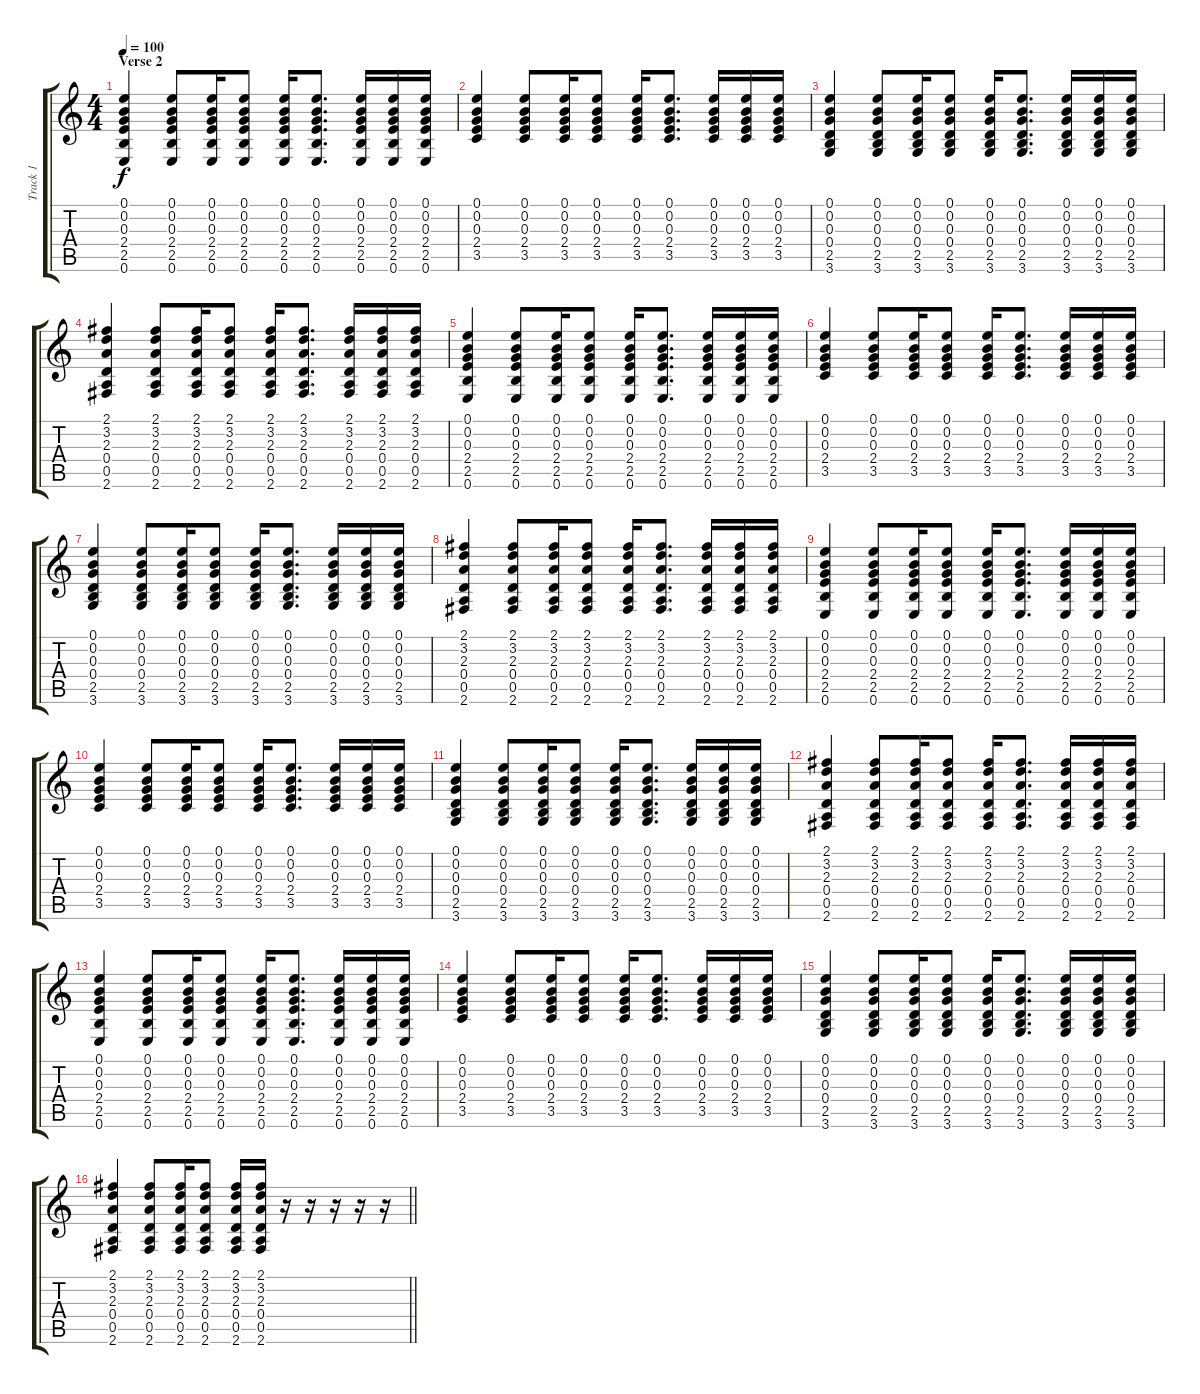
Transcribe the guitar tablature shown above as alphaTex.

\track ("Track 1" "Track 1") {instrument distortionguitar}
\staff {score tabs}
\tuning (E4 B3 G3 D3 A2 E2) {hide}
\ts (4 4)
\section ("" "Verse 2")
\tempo 100
\clef g2
\ks c
(0.1 0.2 0.3 2.4 2.5 0.6).4{dy f} (0.1 0.2 0.3 2.4 2.5 0.6).8 (0.1 0.2 0.3 2.4 2.5 0.6).16 (0.1 0.2 0.3 2.4 2.5 0.6).8 (0.1 0.2 0.3 2.4 2.5 0.6).16 (0.1 0.2 0.3 2.4 2.5 0.6).8{d} (0.1 0.2 0.3 2.4 2.5 0.6).16 (0.1 0.2 0.3 2.4 2.5 0.6).16 (0.1 0.2 0.3 2.4 2.5 0.6).16 |
(0.1 0.2 0.3 2.4 3.5).4 (0.1 0.2 0.3 2.4 3.5).8 (0.1 0.2 0.3 2.4 3.5).16 (0.1 0.2 0.3 2.4 3.5).8 (0.1 0.2 0.3 2.4 3.5).16 (0.1 0.2 0.3 2.4 3.5).8{d} (0.1 0.2 0.3 2.4 3.5).16 (0.1 0.2 0.3 2.4 3.5).16 (0.1 0.2 0.3 2.4 3.5).16 |
(0.1 0.2 0.3 0.4 2.5 3.6).4 (0.1 0.2 0.3 0.4 2.5 3.6).8 (0.1 0.2 0.3 0.4 2.5 3.6).16 (0.1 0.2 0.3 0.4 2.5 3.6).8 (0.1 0.2 0.3 0.4 2.5 3.6).16 (0.1 0.2 0.3 0.4 2.5 3.6).8{d} (0.1 0.2 0.3 0.4 2.5 3.6).16 (0.1 0.2 0.3 0.4 2.5 3.6).16 (0.1 0.2 0.3 0.4 2.5 3.6).16 |
(2.1 3.2 2.3 0.4 0.5 2.6).4 (2.1 3.2 2.3 0.4 0.5 2.6).8 (2.1 3.2 2.3 0.4 0.5 2.6).16 (2.1 3.2 2.3 0.4 0.5 2.6).8 (2.1 3.2 2.3 0.4 0.5 2.6).16 (2.1 3.2 2.3 0.4 0.5 2.6).8{d} (2.1 3.2 2.3 0.4 0.5 2.6).16 (2.1 3.2 2.3 0.4 0.5 2.6).16 (2.1 3.2 2.3 0.4 0.5 2.6).16 |
(0.1 0.2 0.3 2.4 2.5 0.6).4 (0.1 0.2 0.3 2.4 2.5 0.6).8 (0.1 0.2 0.3 2.4 2.5 0.6).16 (0.1 0.2 0.3 2.4 2.5 0.6).8 (0.1 0.2 0.3 2.4 2.5 0.6).16 (0.1 0.2 0.3 2.4 2.5 0.6).8{d} (0.1 0.2 0.3 2.4 2.5 0.6).16 (0.1 0.2 0.3 2.4 2.5 0.6).16 (0.1 0.2 0.3 2.4 2.5 0.6).16 |
(0.1 0.2 0.3 2.4 3.5).4 (0.1 0.2 0.3 2.4 3.5).8 (0.1 0.2 0.3 2.4 3.5).16 (0.1 0.2 0.3 2.4 3.5).8 (0.1 0.2 0.3 2.4 3.5).16 (0.1 0.2 0.3 2.4 3.5).8{d} (0.1 0.2 0.3 2.4 3.5).16 (0.1 0.2 0.3 2.4 3.5).16 (0.1 0.2 0.3 2.4 3.5).16 |
(0.1 0.2 0.3 0.4 2.5 3.6).4 (0.1 0.2 0.3 0.4 2.5 3.6).8 (0.1 0.2 0.3 0.4 2.5 3.6).16 (0.1 0.2 0.3 0.4 2.5 3.6).8 (0.1 0.2 0.3 0.4 2.5 3.6).16 (0.1 0.2 0.3 0.4 2.5 3.6).8{d} (0.1 0.2 0.3 0.4 2.5 3.6).16 (0.1 0.2 0.3 0.4 2.5 3.6).16 (0.1 0.2 0.3 0.4 2.5 3.6).16 |
(2.1 3.2 2.3 0.4 0.5 2.6).4 (2.1 3.2 2.3 0.4 0.5 2.6).8 (2.1 3.2 2.3 0.4 0.5 2.6).16 (2.1 3.2 2.3 0.4 0.5 2.6).8 (2.1 3.2 2.3 0.4 0.5 2.6).16 (2.1 3.2 2.3 0.4 0.5 2.6).8{d} (2.1 3.2 2.3 0.4 0.5 2.6).16 (2.1 3.2 2.3 0.4 0.5 2.6).16 (2.1 3.2 2.3 0.4 0.5 2.6).16 |
(0.1 0.2 0.3 2.4 2.5 0.6).4 (0.1 0.2 0.3 2.4 2.5 0.6).8 (0.1 0.2 0.3 2.4 2.5 0.6).16 (0.1 0.2 0.3 2.4 2.5 0.6).8 (0.1 0.2 0.3 2.4 2.5 0.6).16 (0.1 0.2 0.3 2.4 2.5 0.6).8{d} (0.1 0.2 0.3 2.4 2.5 0.6).16 (0.1 0.2 0.3 2.4 2.5 0.6).16 (0.1 0.2 0.3 2.4 2.5 0.6).16 |
(0.1 0.2 0.3 2.4 3.5).4 (0.1 0.2 0.3 2.4 3.5).8 (0.1 0.2 0.3 2.4 3.5).16 (0.1 0.2 0.3 2.4 3.5).8 (0.1 0.2 0.3 2.4 3.5).16 (0.1 0.2 0.3 2.4 3.5).8{d} (0.1 0.2 0.3 2.4 3.5).16 (0.1 0.2 0.3 2.4 3.5).16 (0.1 0.2 0.3 2.4 3.5).16 |
(0.1 0.2 0.3 0.4 2.5 3.6).4 (0.1 0.2 0.3 0.4 2.5 3.6).8 (0.1 0.2 0.3 0.4 2.5 3.6).16 (0.1 0.2 0.3 0.4 2.5 3.6).8 (0.1 0.2 0.3 0.4 2.5 3.6).16 (0.1 0.2 0.3 0.4 2.5 3.6).8{d} (0.1 0.2 0.3 0.4 2.5 3.6).16 (0.1 0.2 0.3 0.4 2.5 3.6).16 (0.1 0.2 0.3 0.4 2.5 3.6).16 |
(2.1 3.2 2.3 0.4 0.5 2.6).4 (2.1 3.2 2.3 0.4 0.5 2.6).8 (2.1 3.2 2.3 0.4 0.5 2.6).16 (2.1 3.2 2.3 0.4 0.5 2.6).8 (2.1 3.2 2.3 0.4 0.5 2.6).16 (2.1 3.2 2.3 0.4 0.5 2.6).8{d} (2.1 3.2 2.3 0.4 0.5 2.6).16 (2.1 3.2 2.3 0.4 0.5 2.6).16 (2.1 3.2 2.3 0.4 0.5 2.6).16 |
(0.1 0.2 0.3 2.4 2.5 0.6).4 (0.1 0.2 0.3 2.4 2.5 0.6).8 (0.1 0.2 0.3 2.4 2.5 0.6).16 (0.1 0.2 0.3 2.4 2.5 0.6).8 (0.1 0.2 0.3 2.4 2.5 0.6).16 (0.1 0.2 0.3 2.4 2.5 0.6).8{d} (0.1 0.2 0.3 2.4 2.5 0.6).16 (0.1 0.2 0.3 2.4 2.5 0.6).16 (0.1 0.2 0.3 2.4 2.5 0.6).16 |
(0.1 0.2 0.3 2.4 3.5).4 (0.1 0.2 0.3 2.4 3.5).8 (0.1 0.2 0.3 2.4 3.5).16 (0.1 0.2 0.3 2.4 3.5).8 (0.1 0.2 0.3 2.4 3.5).16 (0.1 0.2 0.3 2.4 3.5).8{d} (0.1 0.2 0.3 2.4 3.5).16 (0.1 0.2 0.3 2.4 3.5).16 (0.1 0.2 0.3 2.4 3.5).16 |
(0.1 0.2 0.3 0.4 2.5 3.6).4 (0.1 0.2 0.3 0.4 2.5 3.6).8 (0.1 0.2 0.3 0.4 2.5 3.6).16 (0.1 0.2 0.3 0.4 2.5 3.6).8 (0.1 0.2 0.3 0.4 2.5 3.6).16 (0.1 0.2 0.3 0.4 2.5 3.6).8{d} (0.1 0.2 0.3 0.4 2.5 3.6).16 (0.1 0.2 0.3 0.4 2.5 3.6).16 (0.1 0.2 0.3 0.4 2.5 3.6).16 |
\barLineRight lightlight
(2.1 3.2 2.3 0.4 0.5 2.6).4 (2.1 3.2 2.3 0.4 0.5 2.6).8 (2.1 3.2 2.3 0.4 0.5 2.6).16 (2.1 3.2 2.3 0.4 0.5 2.6).8 (2.1 3.2 2.3 0.4 0.5 2.6).16 (2.1 3.2 2.3 0.4 0.5 2.6).16 r.16 r.16 r.16 r.16 r.16
